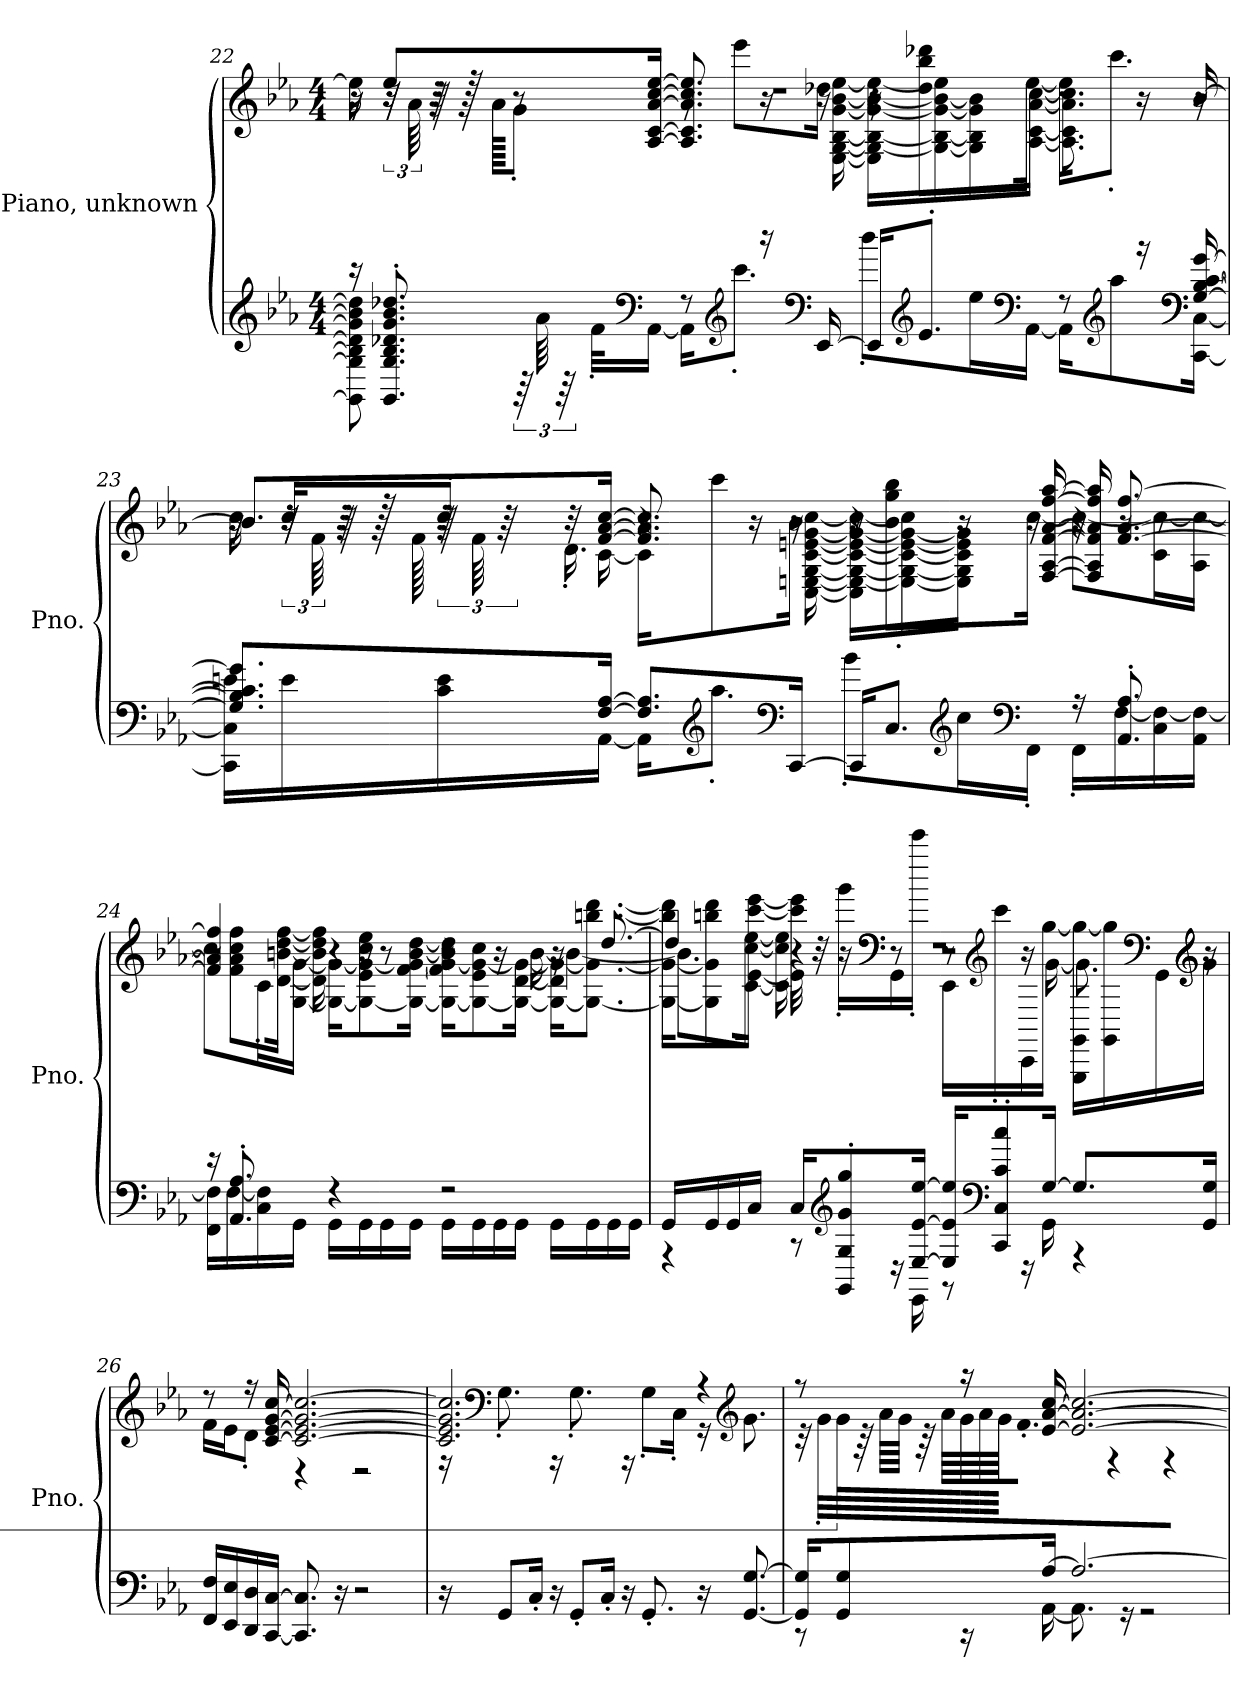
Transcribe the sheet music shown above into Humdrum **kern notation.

**kern	**kern
*part1	*part1
*staff2	*staff1
*I"Piano, unknown	*
*I'Pno.	*
!!LO:PB:g=z
*clefG2	*clefG2
*k[b-e-a-]	*k[b-e-a-]
*M4/4	*M4/4
=22	=22
*^	*^
*	*	*	*^
*	*	*	*	*^
16r	8GG\] 8G\] 8B-\] 8d-\] 8g\] 8b-\] 8dd-\]	1r	16ee-\]	16r	16r
8.GG/' 8.G/' 8.B-/' 8.d-X/' 8.g/' 8.b-/' 8.dd-X/'	.	.	48r	8ee-/L	32r
.	.	.	96a-\	.	.
.	.	.	32r	.	64r
.	.	.	.	.	128r
.	.	.	.	.	128a-\KKKKL
.	96r	.	8r	.	8g'\J
.	96a-\	.	.	.	.
.	96r	.	.	.	.
.	32f'\KLL	.	.	.	.
*clefF4	*	*	*	*	*
.	[16AA-\JJ	.	.	[16A-/ [16c/ [16a-/ [16cc/ [16ee-/Jk	.
8r	16AA-\KL]	.	16r	8.A-/] 8.c/] 8.a-/] 8.cc/] 8.ee-/]	8r
*clefG2	*	*	*	*	*
.	8.ccc'\J	.	8eee-\L	.	.
16r	.	.	.	.	16r
*clefF4	*	*	*	*	*
[16EE-/	.	.	16dd-X\Jk	16r	[16E-\ [16G\ [16B-\ [16g\ [16b-\ [16ee-\
16EE-/KL]	8dd-'\L	.	16r	4r	16E-\] 16G\_ 16B-\_ 16g\_ 16b-\_ 16ee-\_LL
*clefG2	*	*	*	*	*
8.e-'/J	.	.	8dd-\ 8bb-\ 8ddd-X\L	.	16G\_ 16B-\_ 16g\_ 16b-\_ 16ee-\]
.	16ee-\L	.	.	.	16G\] 16B-\] 16g\] 16b-\]
*clefF4	*	*	*	*	*
.	[16AA-\JJ	.	[16ee-\Jk	.	[16A-\ [16c\ [16a-\ [16cc\JJ
8r	16AA-\KL]	.	16ee-\KL]	8r	8.A-\] 8.c\] 8.a-\] 8.cc\]
*clefG2	*	*	*	*	*
.	8aa-\	.	8.ccc'\J	.	.
16r	.	.	.	16r	.
*clefF4	*	*	*	*	*
[16G/ [16B-/ [16c/ [16g/	[16CC\ [16C\Jk	.	.	[16b-/	16r
!!LO:LB:g=z	!!	!!	!!
=23	=23	=23	=23	=23	=23
8.G/] 8.B-/] 8.c/] 8.g/]L	16CC\] 16C\] 16en\LL	16r	16cc\	8.b-/L]	16r
.	16e\	16cc/KL	48r	.	32r
.	.	.	96f\	.	.
.	.	.	32r	.	64r
.	.	.	.	.	128r
.	.	.	.	.	128f\
.	16c\ 16e\	8cc'/J	96r	.	32r
.	.	.	96f\	.	.
.	.	.	96r	.	.
.	.	.	32r	.	16.d'\
[16F/ [16A-/Jk	[16AA-\JJ	.	[16c\	[16f/ [16a-/ [16cc/Jk	.
8.F/] 8.A-/]L	16AA-\KL]	4r	16c\KL]	8.f/] 8.a-/] 8.cc/]	8r
*clefG2	*	*	*	*	*
.	8.aa-'\J	.	8ccc\	.	.
.	.	.	.	.	16r
*clefF4	*	*	*	*	*
[16CC/Jk	.	.	16b-\Jk	16r	[16C\ [16En\ [16G\ [16c\ [16en\ [16g\ [16cc\
16CC/KL]	8b-'\L	4r	16r	8r	16C\] 16E\_ 16G\_ 16c\_ 16e\_ 16g\_ 16cc\_LL
8.C'/J	.	.	8b-\ 8gg\ 8bb-\L	.	16E\_ 16G\_ 16c\_ 16e\_ 16g\_ 16cc\]
*clefG2	*	*	*	*	*
.	16cc\L	.	.	16r	16E\] 16G\] 16c\] 16e\] 16g\]JJ
*clefF4	*	*	*	*	*
.	16FF'\JJ	.	[16cc\Jk	[16F/ [16A-/ [16f/ [16a-/ [16ff/ [16aa-/	16r
16r	16FF'\LL	16r	8cc\L_	16F/] 16A-/] 16f/] 16a-/] 16ff/] 16aa-/]	4r
8.AA-/' 8.A-/'	[16F\	[8.f/ [8.a-/ [8.ff/	.	16r	.
.	16C\ 16F\_	.	16c\ 16cc\_L	8r	.
.	16AA-\ 16F\_JJ	.	16A-\ 16cc\_JJ	.	.
!!LO:LB:g=z	!!	!!	!!
=24	=24	=24	=24	=24	=24
16r	16FF\ 16F\]LL	4f/] 4a-/] 4ff/]	8cc\L]	2r	16r
8.AA-/' 8.A-/'	[16F\	.	.	.	8f\ 8a-\ 8cc\ 8ff\L
.	16C\ 16F\]	.	16c'\L	.	.
.	16GG\JJ	.	[16G\ [16g\JJ	.	[16d\ [16bn\ [16dd\ [16ff\Jk
4r	16GG\LL	4r	16G\_ 16g\_KL	.	16d\] 16b\] 16dd\] 16ff\]
.	16GG\	.	8G\_ 8e-\ 8g\_ 8cc\ 8ee-\	.	16r
.	16GG\	.	.	.	8r
.	16GG\JJ	.	16G\_ [16f\ 16g\_ [16b\ [16dd\Jk	.	.
2r	16GG\LL	2r	16G\_ 16f\] 16g\_ 16b\] 16dd\]KL	4r	8r
.	16GG\	.	8G\_ 8e-\ 8g\_ 8cc\	.	.
.	16GG\	.	.	.	16r
.	16GG\JJ	.	16G\_ [16d\ 16g\_Jk	.	[16b\
.	16GG\LL	.	16G\_ 16d\] 16g\_KL	16r	4b\_
.	16GG\	.	8.G\_ 8.g\_ [8.bbn\ [8.ddd\J	[8.dd/	.
.	16GG\	.	.	.	.
.	16GG\JJ	.	.	.	.
!!LO:LB:g=z	!!	!!	!!
=25	=25	=25	=25	=25	=25
16GG/LL	4r	1r	16G\_ 16g\_ 16bb\] 16ddd\]KL	4dd/]	8.b\L]
16GG/	.	.	8G\] 8g\] 8bbn\ 8ddd\	.	.
16GG/	.	.	.	.	.
16C/JJ	.	.	[16e-\ [16ccc\ [16eee-\Jk	.	[16c\ [16cc\ [16ee-\Jk
16C/KL	8r	.	32e-\] 32ccc\] 32eee-\]	4r	16c\] 16cc\] 16ee-\]
.	.	.	32r	.	.
*clefG2	*	*	*	*	*
8GG/' 8G/' 8g/' 8gg/'	.	.	16ggg'\LL	.	16r
*	*	*clefF4	*	*	*
.	16r	.	16GG\	.	8r
[16E-/ [16e-/ [16ee-/Jk	16EE-\	.	16eee-'\JJ	.	.
16E-/] 16e-/] 16ee-/]KL	8r	.	16EE-\LL	2r	8r
*clefF4	*	*clefG2	*	*	*
8CC/' 8C/' 8c/' 8cc/'	.	.	16ccc'\	.	.
.	16r	.	16CC\	.	16r
[16G/Jk	16GG\	.	[16gg\JJ	.	[16g\
8.G/L]	4r	.	16GGG\ 16GG\ 16gg\_LL	.	8.g\]
.	.	.	16GG\ 16gg\]	.	.
*	*	*clefF4	*	*	*
.	.	.	16GG\	.	.
*	*	*clefG2	*	*	*
16GG/ 16G/Jk	.	.	16g\JJ	.	16r
*v	*v	*	*	*	*
*	*	*v	*v	*v
=26	=26	=26
16FF/ 16F/LL	8r	16f\LL
16EE-/ 16E-/	.	16e-\J
16DD/ 16D/	16r	8d'\J
[16CC/ [16C/JJ	[16c/ [16e-/ [16g/ [16cc/	.
8.CC/] 8.C/]	2.c/_ 2.e-/_ 2.g/_ 2.cc/_	4r
16r	.	.
2r	.	2r
!!LO:LB:g=z	!!
=27	=27	=27
16r	2.c/] 2.e-/] 2.g/] 2.cc/]	16r
*	*clefF4	*
8GG/L	.	8.G'\
16C'/Jk	.	.
16r	.	16r
8GG'/L	.	8.G'\
16C'/Jk	.	.
16r	.	16r
8.GG'/	.	8G'\L
.	.	16C'\Jk
16r	4r	16r
*	*clefG2	*
[8.GG/ [8.G/	.	8.g\
=28	=28	=28
*^	*	*
16GG/] 16G/]KL	8r	8r	32r
.	.	.	32g'\LLL
8GG/ 8G/	.	.	96g\JJJk
.	.	.	96r
.	.	.	96a-\LLLL
.	.	.	96g\JJJJ
.	.	.	96r
.	.	.	96a-\LLLL
*	*	*	*Xbrackettup
.	16r	16r	96g\
.	.	.	96a-\
.	.	.	96g\JJ
.	.	.	16.f'\JJ
[16A-/Jk	[16AA-\	[16e-/ [16a-/ [16cc/	.
2.A-/_	8.AA-\]	2.e-/_ 2.a-/_ 2.cc/_	4r
.	16r	.	.
.	2r	.	2r
*v	*v	*	*
*	*v	*v
=	=
*-	*-
